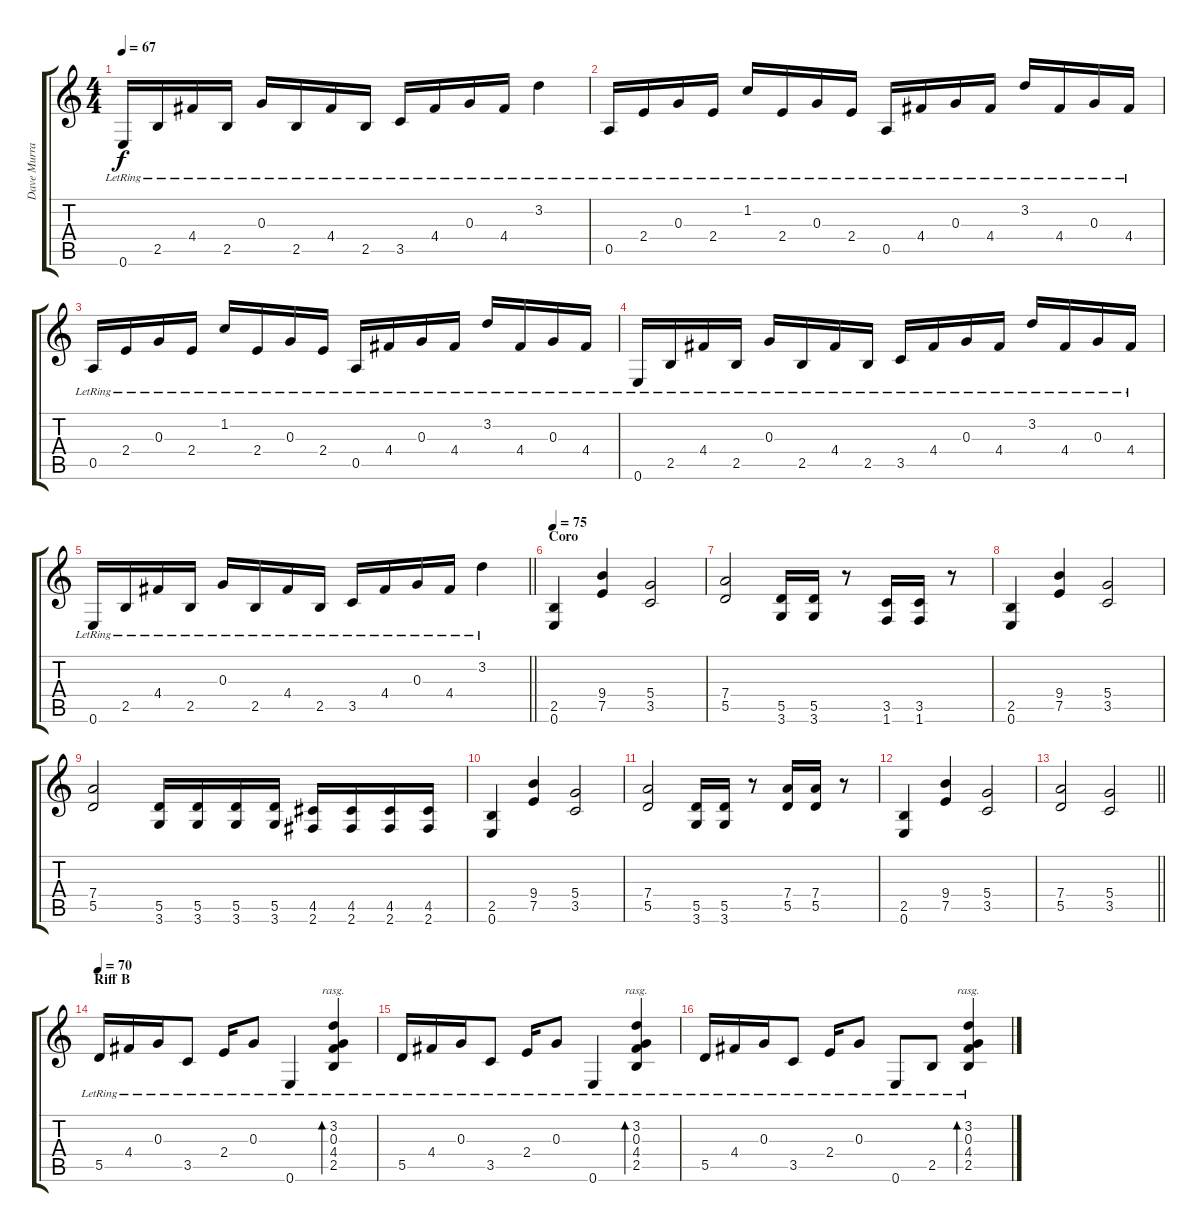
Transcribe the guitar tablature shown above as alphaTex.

\track ("Dave Murray" "Dave Murra") {instrument overdrivenguitar}
\staff {score tabs}
\tuning (E4 B3 G3 D3 A2 E2) {hide}
\ts (4 4)
\tempo 67
\clef g2
\ks c
0.6{lr}.16{dy f} 2.5{lr}.16 4.4{lr}.16 2.5{lr}.16 0.3{lr}.16 2.5{lr}.16 4.4{lr}.16 2.5{lr}.16 3.5{lr}.16 4.4{lr}.16 0.3{lr}.16 4.4{lr}.16 3.2{lr}.4 |
0.5{lr}.16 2.4{lr}.16 0.3{lr}.16 2.4{lr}.16 1.2{lr}.16 2.4{lr}.16 0.3{lr}.16 2.4{lr}.16 0.5{lr}.16 4.4{lr}.16 0.3{lr}.16 4.4{lr}.16 3.2{lr}.16 4.4{lr}.16 0.3{lr}.16 4.4{lr}.16 |
0.5{lr}.16 2.4{lr}.16 0.3{lr}.16 2.4{lr}.16 1.2{lr}.16 2.4{lr}.16 0.3{lr}.16 2.4{lr}.16 0.5{lr}.16 4.4{lr}.16 0.3{lr}.16 4.4{lr}.16 3.2{lr}.16 4.4{lr}.16 0.3{lr}.16 4.4{lr}.16 |
0.6{lr}.16 2.5{lr}.16 4.4{lr}.16 2.5{lr}.16 0.3{lr}.16 2.5{lr}.16 4.4{lr}.16 2.5{lr}.16 3.5{lr}.16 4.4{lr}.16 0.3{lr}.16 4.4{lr}.16 3.2{lr}.16 4.4{lr}.16 0.3{lr}.16 4.4{lr}.16 |
\barLineRight lightlight
0.6{lr}.16 2.5{lr}.16 4.4{lr}.16 2.5{lr}.16 0.3{lr}.16 2.5{lr}.16 4.4{lr}.16 2.5{lr}.16 3.5{lr}.16 4.4{lr}.16 0.3{lr}.16 4.4{lr}.16 3.2{lr}.4 |
\section ("" "Coro")
\tempo 75
(2.5 0.6).4{volume 11 instrument overdrivenguitar} (9.4 7.5).4 (5.4 3.5).2 |
(7.4 5.5).2 (5.5 3.6).16 (5.5 3.6).16 r.8 (3.5 1.6).16 (3.5 1.6).16 r.8 |
(2.5 0.6).4 (9.4 7.5).4 (5.4 3.5).2 |
(7.4 5.5).2 (5.5 3.6).16 (5.5 3.6).16 (5.5 3.6).16 (5.5 3.6).16 (4.5 2.6).16 (4.5 2.6).16 (4.5 2.6).16 (4.5 2.6).16 |
(2.5 0.6).4 (9.4 7.5).4 (5.4 3.5).2 |
(7.4 5.5).2 (5.5 3.6).16 (5.5 3.6).16 r.8 (7.4 5.5).16 (7.4 5.5).16 r.8 |
(2.5 0.6).4 (9.4 7.5).4 (5.4 3.5).2 |
\barLineRight lightlight
(7.4 5.5).2 (5.4 3.5).2 |
\section ("" "Riff B")
\tempo 70
5.5{lr}.16{volume 8 instrument acousticguitarnylon} 4.4{lr}.16 0.3{lr}.16 3.5{lr}.8 2.4{lr}.16 0.3{lr}.8 0.6{lr}.4 (3.2{lr} 0.3{lr} 4.4{lr} 2.5{lr}).4{bd 60 rasg ii} |
5.5{lr}.16 4.4{lr}.16 0.3{lr}.16 3.5{lr}.8 2.4{lr}.16 0.3{lr}.8 0.6{lr}.4 (3.2{lr} 0.3{lr} 4.4{lr} 2.5{lr}).4{bd 60 rasg ii} |
5.5{lr}.16 4.4{lr}.16 0.3{lr}.16 3.5{lr}.8 2.4{lr}.16 0.3{lr}.8 0.6{lr}.8 2.5{lr}.8 (3.2{lr} 0.3{lr} 4.4{lr} 2.5{lr}).4{bd 60 rasg ii}
